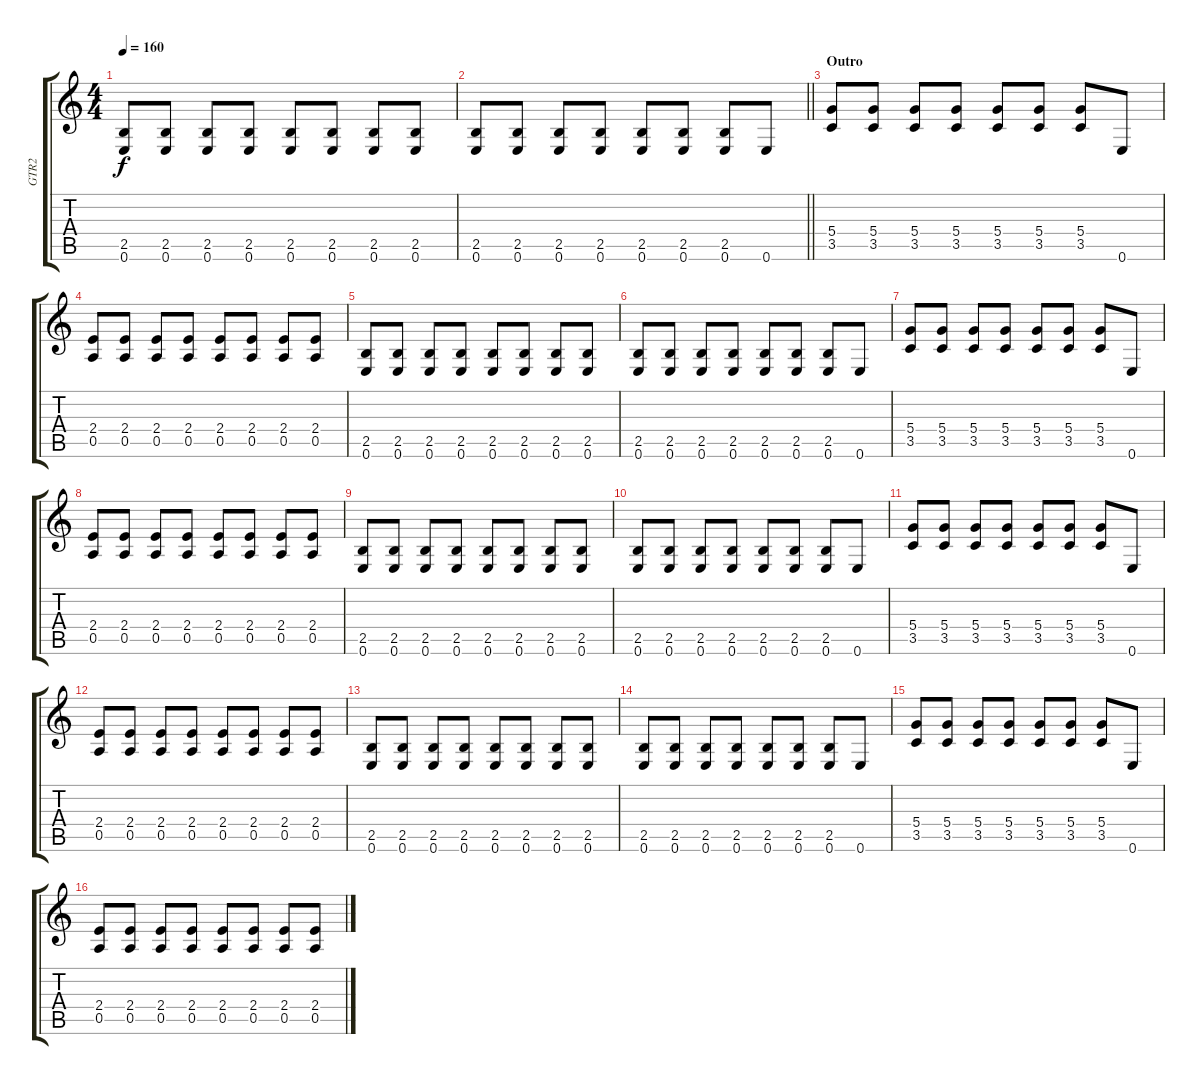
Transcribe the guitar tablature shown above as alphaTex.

\track ("GTR2" "GTR2") {instrument overdrivenguitar}
\staff {score tabs}
\tuning (E4 B3 G3 D3 A2 E2) {hide}
\ts (4 4)
\tempo 160
\clef g2
\ks c
(2.5 0.6).8{dy f} (2.5 0.6).8 (2.5 0.6).8 (2.5 0.6).8 (2.5 0.6).8 (2.5 0.6).8 (2.5 0.6).8 (2.5 0.6).8 |
\barLineRight lightlight
(2.5 0.6).8 (2.5 0.6).8 (2.5 0.6).8 (2.5 0.6).8 (2.5 0.6).8 (2.5 0.6).8 (2.5 0.6).8 0.6.8 |
\section ("" "Outro")
(5.4 3.5).8 (5.4 3.5).8 (5.4 3.5).8 (5.4 3.5).8 (5.4 3.5).8 (5.4 3.5).8 (5.4 3.5).8 0.6.8 |
(2.4 0.5).8 (2.4 0.5).8 (2.4 0.5).8 (2.4 0.5).8 (2.4 0.5).8 (2.4 0.5).8 (2.4 0.5).8 (2.4 0.5).8 |
(2.5 0.6).8 (2.5 0.6).8 (2.5 0.6).8 (2.5 0.6).8 (2.5 0.6).8 (2.5 0.6).8 (2.5 0.6).8 (2.5 0.6).8 |
(2.5 0.6).8 (2.5 0.6).8 (2.5 0.6).8 (2.5 0.6).8 (2.5 0.6).8 (2.5 0.6).8 (2.5 0.6).8 0.6.8 |
(5.4 3.5).8 (5.4 3.5).8 (5.4 3.5).8 (5.4 3.5).8 (5.4 3.5).8 (5.4 3.5).8 (5.4 3.5).8 0.6.8 |
(2.4 0.5).8 (2.4 0.5).8 (2.4 0.5).8 (2.4 0.5).8 (2.4 0.5).8 (2.4 0.5).8 (2.4 0.5).8 (2.4 0.5).8 |
(2.5 0.6).8 (2.5 0.6).8 (2.5 0.6).8 (2.5 0.6).8 (2.5 0.6).8 (2.5 0.6).8 (2.5 0.6).8 (2.5 0.6).8 |
(2.5 0.6).8 (2.5 0.6).8 (2.5 0.6).8 (2.5 0.6).8 (2.5 0.6).8 (2.5 0.6).8 (2.5 0.6).8 0.6.8 |
(5.4 3.5).8 (5.4 3.5).8 (5.4 3.5).8 (5.4 3.5).8 (5.4 3.5).8 (5.4 3.5).8 (5.4 3.5).8 0.6.8 |
(2.4 0.5).8 (2.4 0.5).8 (2.4 0.5).8 (2.4 0.5).8 (2.4 0.5).8 (2.4 0.5).8 (2.4 0.5).8 (2.4 0.5).8 |
(2.5 0.6).8 (2.5 0.6).8 (2.5 0.6).8 (2.5 0.6).8 (2.5 0.6).8 (2.5 0.6).8 (2.5 0.6).8 (2.5 0.6).8 |
(2.5 0.6).8 (2.5 0.6).8 (2.5 0.6).8 (2.5 0.6).8 (2.5 0.6).8 (2.5 0.6).8 (2.5 0.6).8 0.6.8 |
(5.4 3.5).8 (5.4 3.5).8 (5.4 3.5).8 (5.4 3.5).8 (5.4 3.5).8 (5.4 3.5).8 (5.4 3.5).8 0.6.8 |
(2.4 0.5).8 (2.4 0.5).8 (2.4 0.5).8 (2.4 0.5).8 (2.4 0.5).8 (2.4 0.5).8 (2.4 0.5).8 (2.4 0.5).8
